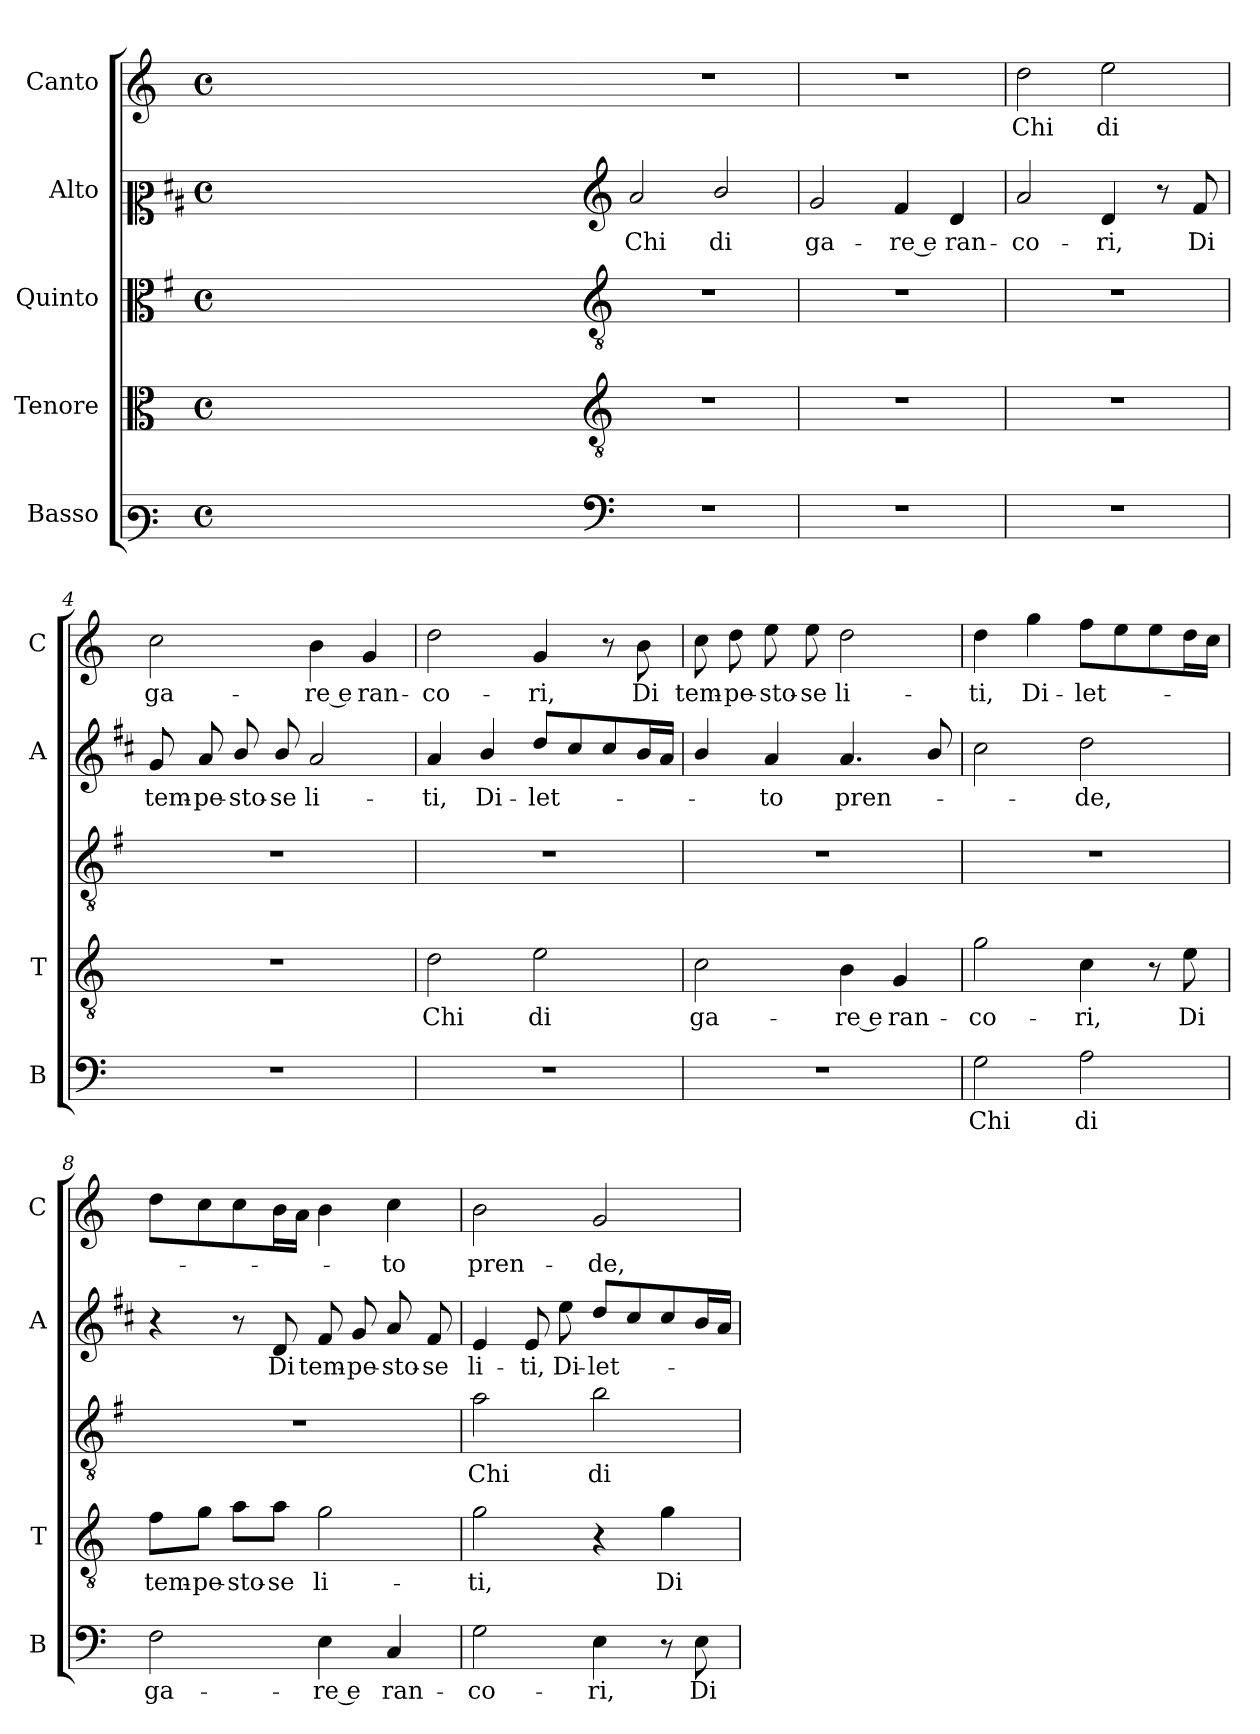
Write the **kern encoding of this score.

**kern	**text	**kern	**text	**kern	**text	**kern	**text	**kern	**text
*part5	*part5	*part4	*part4	*part3	*part3	*part2	*part2	*part1	*part1
*staff5	*staff5	*staff4	*staff4	*staff3	*staff3	*staff2	*staff2	*staff1	*staff1
*I"Basso	*	*I"Tenore	*	*I"Quinto	*	*I"Alto	*	*I"Canto	*
*I'B	*	*I'T	*	*	*	*I'A	*	*I'C	*
*clefF3	*	*clefC3	*	*clefC3	*	*clefC2	*	*clefG2	*
*	*	*	*	*ITrd4c7	*	*ITrd1c2	*	*	*
*k[]	*	*k[]	*	*k[]	*	*k[]	*	*k[]	*
*C:	*	*C:	*	*C:	*	*C:	*	*C:	*
*M4/4	*	*M4/4	*	*M4/4	*	*M4/4	*	*M4/4	*
*met(c)	*	*met(c)	*	*met(c)	*	*met(c)	*	*met(c)	*
=	=	=	=	=	=	=	=	=	=
1ryy	.	1ryy	.	1ryy	.	1ryy	.	1ryy	.
=1X-	=1X-	=1X-	=1X-	=1X-	=1X-	=1X-	=1X-	=1X-	=1X-
4ryy	.	4ryy	.	4ryy	.	4ryy	.	4ryy	.
4ryy	.	4ryy	.	4ryy	.	4ryy	.	4ryy	.
4ryy	.	4ryy	.	4ryy	.	4ryy	.	4ryy	.
4ryy	.	4ryy	.	4ryy	.	4ryy	.	4ryy	.
=1-	=1-	=1-	=1-	=1-	=1-	=1-	=1-	=1-	=1-
*clefF4	*	*clefGv2	*	*clefGv2	*	*clefG2	*	*	*
!	!	!	!	!	!	!	!LO:LY:b	!	!
1r	.	1r	.	1r	.	2g/	Chi	1r	.
!	!	!	!	!	!	!	!LO:LY:b	!	!
.	.	.	.	.	.	2a/	di	.	.
=2	=2	=2	=2	=2	=2	=2	=2	=2	=2
!	!	!	!	!	!	!	!LO:LY:b	!	!
1r	.	1r	.	1r	.	2f/	ga-	1r	.
!	!	!	!	!	!	!	!LO:LY:b	!	!
.	.	.	.	.	.	4e/	-re e	.	.
!	!	!	!	!	!	!	!LO:LY:b	!	!
.	.	.	.	.	.	4c/	ran-	.	.
=3	=3	=3	=3	=3	=3	=3	=3	=3	=3
!	!	!	!	!	!	!	!LO:LY:b	!	!LO:LY:b
1r	.	1r	.	1r	.	2g/	-co-	2dd\	Chi
!	!	!	!	!	!	!	!LO:LY:b	!	!LO:LY:b
.	.	.	.	.	.	4c/	-ri,	2ee\	di
.	.	.	.	.	.	8r	.	.	.
!	!	!	!	!	!	!	!LO:LY:b	!	!
.	.	.	.	.	.	8e/	Di	.	.
=4	=4	=4	=4	=4	=4	=4	=4	=4	=4
!	!	!	!	!	!	!	!LO:LY:b	!	!LO:LY:b
1r	.	1r	.	1r	.	8f/	tem-	2cc\	ga-
!	!	!	!	!	!	!	!LO:LY:b	!	!
.	.	.	.	.	.	8g/	-pe-	.	.
!	!	!	!	!	!	!	!LO:LY:b	!	!
.	.	.	.	.	.	8a/	-sto-	.	.
!	!	!	!	!	!	!	!LO:LY:b	!	!
.	.	.	.	.	.	8a/	-se	.	.
!	!	!	!	!	!	!	!LO:LY:b	!	!LO:LY:b
.	.	.	.	.	.	2g/	li-	4b\	-re e
!	!	!	!	!	!	!	!	!	!LO:LY:b
.	.	.	.	.	.	.	.	4g/	ran-
=5	=5	=5	=5	=5	=5	=5	=5	=5	=5
!	!	!	!LO:LY:b	!	!	!	!LO:LY:b	!	!LO:LY:b
1r	.	2d\	Chi	1r	.	4g/	-ti,	2dd\	-co-
!	!	!	!	!	!	!	!LO:LY:b	!	!
.	.	.	.	.	.	4a/	Di-	.	.
!	!	!	!LO:LY:b	!	!	!	!LO:LY:b	!	!LO:LY:b
.	.	2e\	di	.	.	8cc/L	-let-	4g/	-ri,
.	.	.	.	.	.	8b/	.	.	.
.	.	.	.	.	.	8b/	.	8r	.
!	!	!	!	!	!	!	!	!	!LO:LY:b
.	.	.	.	.	.	16a/L	.	8b\	Di
.	.	.	.	.	.	16g/JJ	.	.	.
=6	=6	=6	=6	=6	=6	=6	=6	=6	=6
!	!	!	!LO:LY:b	!	!	!	!	!	!LO:LY:b
1r	.	2c\	ga-	1r	.	4a/	.	8cc\	tem-
!	!	!	!	!	!	!	!	!	!LO:LY:b
.	.	.	.	.	.	.	.	8dd\	-pe-
!	!	!	!	!	!	!	!LO:LY:b	!	!LO:LY:b
.	.	.	.	.	.	4g/	-to	8ee\	-sto-
!	!	!	!	!	!	!	!	!	!LO:LY:b
.	.	.	.	.	.	.	.	8ee\	-se
!	!	!	!LO:LY:b	!	!	!	!LO:LY:b	!	!LO:LY:b
.	.	4B\	-re e	.	.	4.g/	pren-	2dd\	li-
!	!	!	!LO:LY:b	!	!	!	!	!	!
.	.	4G/	ran-	.	.	.	.	.	.
.	.	.	.	.	.	8a/	.	.	.
!!LO:LB:g=z
=7	=7	=7	=7	=7	=7	=7	=7	=7	=7
!	!LO:LY:b	!	!LO:LY:b	!	!	!	!	!	!LO:LY:b
2G\	Chi	2g\	-co-	1r	.	2b\	.	4dd\	-ti,
!	!	!	!	!	!	!	!	!	!LO:LY:b
.	.	.	.	.	.	.	.	4gg\	Di-
!	!LO:LY:b	!	!LO:LY:b	!	!	!	!LO:LY:b	!	!LO:LY:b
2A\	di	4c\	-ri,	.	.	2cc\	-de,	8ff\L	-let-
.	.	.	.	.	.	.	.	8ee\	.
.	.	8r	.	.	.	.	.	8ee\	.
!	!	!	!LO:LY:b	!	!	!	!	!	!
.	.	8e\	Di	.	.	.	.	16dd\L	.
.	.	.	.	.	.	.	.	16cc\JJ	.
=8	=8	=8	=8	=8	=8	=8	=8	=8	=8
!	!LO:LY:b	!	!LO:LY:b	!	!	!	!	!	!
2F\	ga-	8f\L	tem-	1r	.	4r	.	8dd\L	.
!	!	!	!LO:LY:b	!	!	!	!	!	!
.	.	8g\J	-pe-	.	.	.	.	8cc\	.
!	!	!	!LO:LY:b	!	!	!	!	!	!
.	.	8a\L	-sto-	.	.	8r	.	8cc\	.
!	!	!	!LO:LY:b	!	!	!	!LO:LY:b	!	!
.	.	8a\J	-se	.	.	8c/	Di	16b\L	.
.	.	.	.	.	.	.	.	16a\JJ	.
!	!LO:LY:b	!	!LO:LY:b	!	!	!	!LO:LY:b	!	!
4E\	-re e	2g\	li-	.	.	8e/	tem-	4b\	.
!	!	!	!	!	!	!	!LO:LY:b	!	!
.	.	.	.	.	.	8f/	-pe-	.	.
!	!LO:LY:b	!	!	!	!	!	!LO:LY:b	!	!LO:LY:b
4C/	ran-	.	.	.	.	8g/	-sto-	4cc\	-to
!	!	!	!	!	!	!	!LO:LY:b	!	!
.	.	.	.	.	.	8e/	-se	.	.
=9	=9	=9	=9	=9	=9	=9	=9	=9	=9
!	!LO:LY:b	!	!LO:LY:b	!	!LO:LY:b	!	!LO:LY:b	!	!LO:LY:b
2G\	-co-	2g\	-ti,	2d\	Chi	4d/	li-	2b\	pren-
!	!	!	!	!	!	!	!LO:LY:b	!	!
.	.	.	.	.	.	8d/	-ti,	.	.
!	!	!	!	!	!	!	!LO:LY:b	!	!
.	.	.	.	.	.	8dd\	Di-	.	.
!	!LO:LY:b	!	!	!	!LO:LY:b	!	!LO:LY:b	!	!LO:LY:b
4E\	-ri,	4r	.	2e\	di	8cc/L	-let-	2g/	-de,
.	.	.	.	.	.	8b/	.	.	.
!	!	!	!LO:LY:b	!	!	!	!	!	!
8r	.	4g\	Di-	.	.	8b/	.	.	.
!	!LO:LY:b	!	!	!	!	!	!	!	!
8E\	Di	.	.	.	.	16a/L	.	.	.
.	.	.	.	.	.	16g/JJ	.	.	.
=	=	=	=	=	=	=	=	=	=
*-	*-	*-	*-	*-	*-	*-	*-	*-	*-
